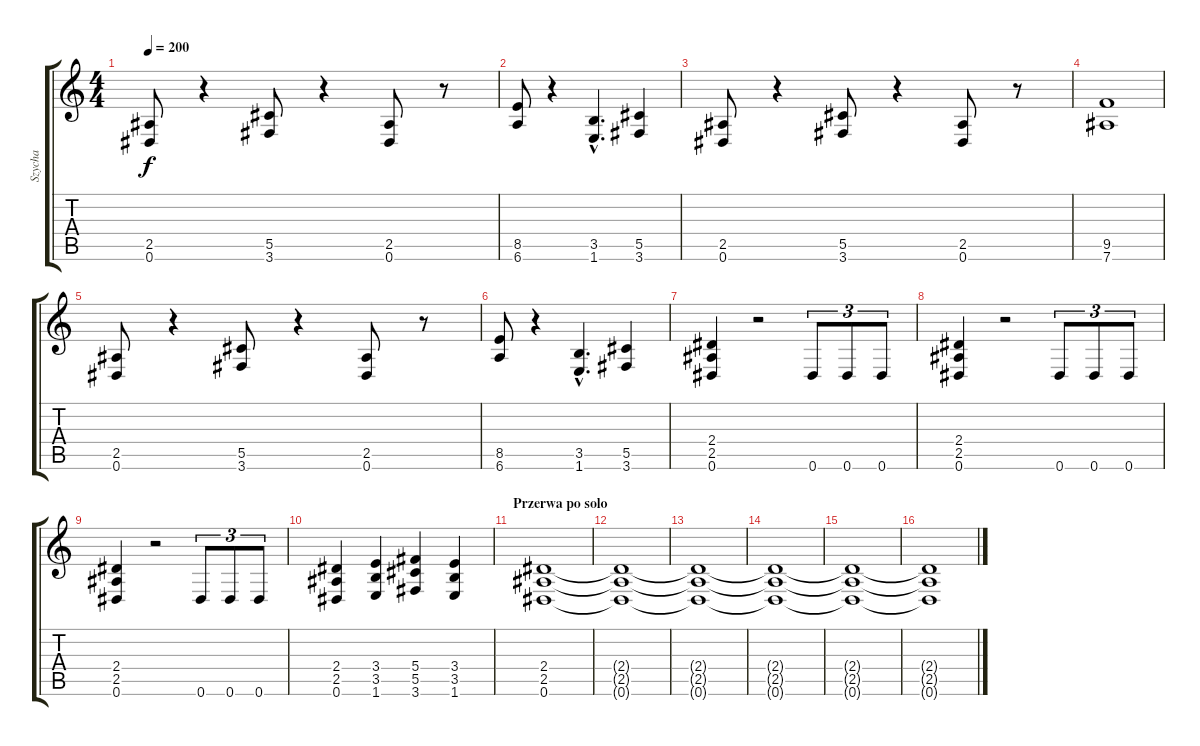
\track ("Szycha" "Szycha") {instrument overdrivenguitar}
\staff {score tabs}
\tuning (Eb4 Bb3 Gb3 Db3 Ab2 Eb2) {hide}
\ts (4 4)
\tempo 200
\clef g2
\ks c
(2.5 0.6).8{dy f} r.4 (5.5 3.6).8 r.4 (2.5 0.6).8 r.8 |
(8.5 6.6).8 r.4 (3.5{hac} 1.6{hac}).4{d} (5.5 3.6).4 |
(2.5 0.6).8 r.4 (5.5 3.6).8 r.4 (2.5 0.6).8 r.8 |
(9.5 7.6).1 |
(2.5 0.6).8 r.4 (5.5 3.6).8 r.4 (2.5 0.6).8 r.8 |
(8.5 6.6).8 r.4 (3.5{hac} 1.6{hac}).4{d} (5.5 3.6).4 |
(2.4 2.5 0.6).4 r.2 0.6.8{tu (3 2)} 0.6.8{tu (3 2)} 0.6.8{tu (3 2)} |
(2.4 2.5 0.6).4 r.2 0.6.8{tu (3 2)} 0.6.8{tu (3 2)} 0.6.8{tu (3 2)} |
(2.4 2.5 0.6).4 r.2 0.6.8{tu (3 2)} 0.6.8{tu (3 2)} 0.6.8{tu (3 2)} |
(2.4 2.5 0.6).4 (3.4 3.5 1.6).4 (5.4 5.5 3.6).4 (3.4 3.5 1.6).4 |
\section ("" "Przerwa po solo")
(2.4 2.5 0.6).1 |
(2.4{t} 2.5{t} 0.6{t}).1 |
(2.4{t} 2.5{t} 0.6{t}).1 |
(2.4{t} 2.5{t} 0.6{t}).1 |
(2.4{t} 2.5{t} 0.6{t}).1 |
(2.4{t} 2.5{t} 0.6{t}).1
